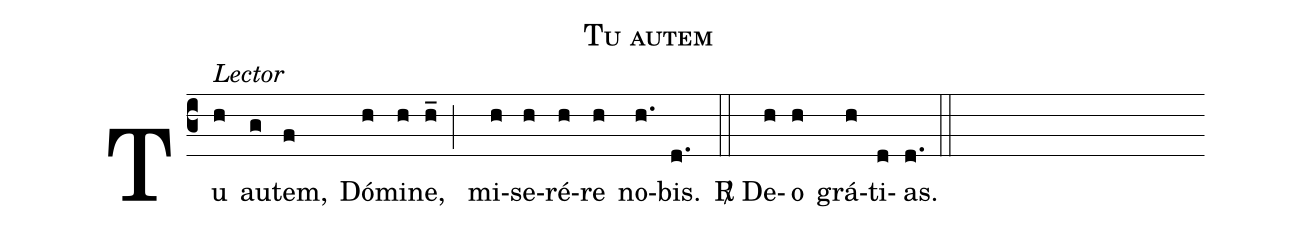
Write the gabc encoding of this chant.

name:Tu autem;
%%
(c3) Tu<alt>Lector</alt>(h) au(g)tem,(f) Dó(h)mi(h)ne,(h_;)
mi(h)se(h)ré(h)re(h) no(h.)bis.(d.) (::)
<sp>R/</sp> De(h)o(h) grá(h)ti(d)as.(d.) (::)
